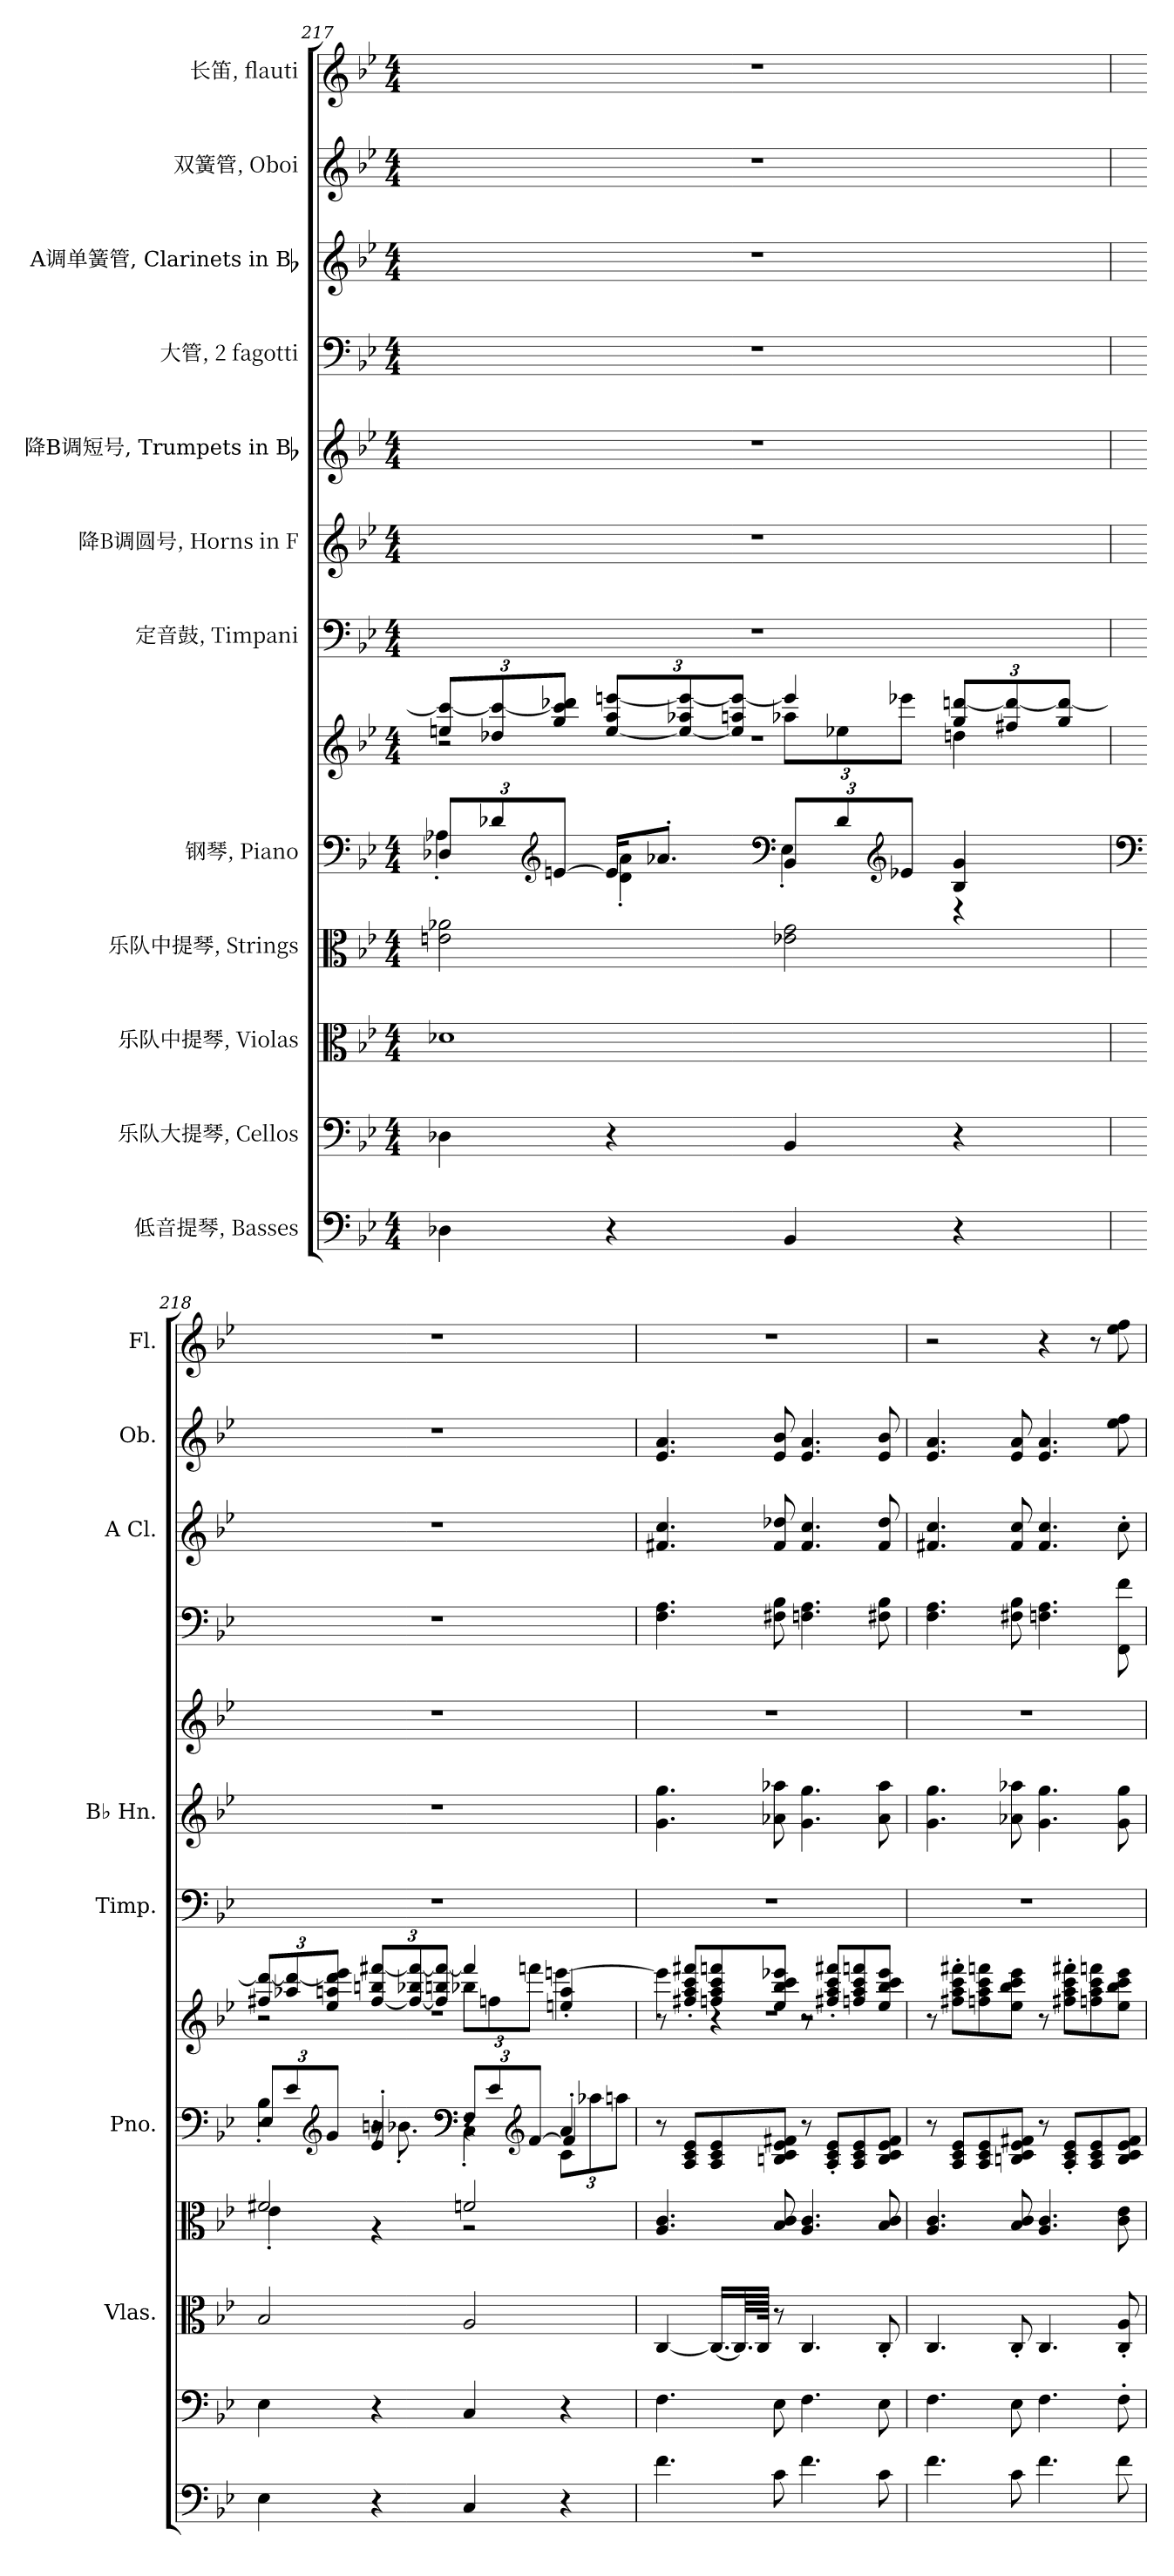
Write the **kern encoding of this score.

**kern	**kern	**kern	**kern	**kern	**kern	**kern	**kern	**kern	**kern	**kern	**kern	**kern
*part12	*part11	*part10	*part9	*part8	*part8	*part7	*part6	*part5	*part4	*part3	*part2	*part1
*staff13	*staff12	*staff11	*staff10	*staff9	*staff8	*staff7	*staff6	*staff5	*staff4	*staff3	*staff2	*staff1
*I"低音提琴, Basses	*I"乐队大提琴, Cellos	*I"乐队中提琴, Violas	*I"乐队中提琴, Strings	*I"钢琴, Piano	*	*I"定音鼓, Timpani	*I"降B调圆号, Horns in F	*I"降B调短号, Trumpets in Bb	*I"大管, 2 fagotti	*I"A调单簧管, Clarinets in Bb	*I"双簧管, Oboi	*I"长笛, flauti
*	*	*I'Vlas.	*	*I'Pno.	*	*I'Timp.	*I'B♭ Hn.	*	*	*I'A Cl.	*I'Ob.	*I'Fl.
!!LO:PB:g=z
*clefF4	*clefF4	*clefC3	*clefC3	*clefF4	*clefG2	*clefF4	*clefG2	*clefG2	*clefF4	*clefG2	*clefG2	*clefG2
*ITrd7c12	*	*	*	*	*	*	*ITrd1c2	*ITrd1c2	*	*ITrd2c3	*	*
*k[b-e-]	*k[b-e-]	*k[b-e-]	*k[b-e-]	*k[b-e-]	*k[b-e-]	*k[b-e-]	*k[b-e-a-d-]	*k[b-e-a-d-]	*k[b-e-]	*k[f#]	*k[b-e-]	*k[b-e-]
*M4/4	*M4/4	*M4/4	*M4/4	*M4/4	*M4/4	*M4/4	*M4/4	*M4/4	*M4/4	*M4/4	*M4/4	*M4/4
=217	=217	=217	=217	=217	=217	=217	=217	=217	=217	=217	=217	=217
*	*	*	*	*	*^	*	*	*	*	*	*	*
*	*	*	*	*Xbrackettup	*	*Xbrackettup	*	*	*	*	*	*	*
*	*	*	*	*^	*	*^	*	*	*	*	*	*	*
4DD-X\	4D-X\	1d-X	2en\ 2a-X\	12D-X/L	4A-X'\	1r	12een/ 12ccc/_L	2r	1r	1r	1r	1r	1r	1r	1r
.	.	.	.	12d-X/	.	.	12dd-X/ 12ccc/_	.	.	.	.	.	.	.	.
*	*	*	*	*clefG2	*	*	*	*	*	*	*	*	*	*	*
.	.	.	.	[12en/J	.	.	12gg/ 12ccc/] 12ddd-X/J	.	.	.	.	.	.	.	.
4r	4r	.	.	16e/KL]	4d-\' 4a\'	.	[12ee/ 12aa/ [12eeen/L	.	.	.	.	.	.	.	.
.	.	.	.	8.a-X'/J	.	.	.	.	.	.	.	.	.	.	.
.	.	.	.	.	.	.	12ee/_ 12aa-X/ 12eee/_	.	.	.	.	.	.	.	.
.	.	.	.	.	.	.	12ee/] 12aan/ 12eee/_J	.	.	.	.	.	.	.	.
*	*	*	*	*clefF4	*	*	*	*	*	*	*	*	*	*	*
4BBB-/	4BB-/	.	2e-X\ 2g\	12BB-/L	4E-'\	.	4eee/]	12aa-X\L	.	.	.	.	.	.	.
.	.	.	.	12d-/	.	.	.	12ee-X\	.	.	.	.	.	.	.
*	*	*	*	*clefG2	*	*	*	*	*	*	*	*	*	*	*
.	.	.	.	12e-X/J	.	.	.	12eee-X\J	.	.	.	.	.	.	.
4r	4r	.	.	4B-/ 4g/	4r	.	12gg/ [12dddn/L	4ddn\	.	.	.	.	.	.	.
.	.	.	.	.	.	.	12ff#X/ 12ddd/_	.	.	.	.	.	.	.	.
.	.	.	.	.	.	.	12gg/ 12ddd/_J	.	.	.	.	.	.	.	.
*	*	*	*	*v	*v	*	*	*	*	*	*	*	*	*	*
!!LO:PB:g=z
=218	=218	=218	=218	=218	=218	=218	=218	=218	=218	=218	=218	=218	=218	=218
*	*	*	*	*clefF4	*	*	*	*	*	*	*	*	*	*
*	*	*	*^	*^	*	*	*	*	*	*	*	*	*	*
*	*	*	*	*	*	*^	*	*	*	*	*	*	*	*	*	*
4EE-\	4E-\	2B-/	2f#X/	4e-'\	2r	4B-'\	12E-/L	1r	12ff#X/ 12ddd/_L	2r	1r	1r	1r	1r	1r	1r	1r
.	.	.	.	.	.	.	12e-/	.	12aa-X/ 12ddd/_	.	.	.	.	.	.	.	.
*	*	*	*	*	*clefG2	*	*	*	*	*	*	*	*	*	*	*	*
.	.	.	.	.	.	.	12g/J	.	12ee-/ 12aan/ 12ddd/] 12eee-/J	.	.	.	.	.	.	.	.
4r	4r	.	.	4r	.	16r	4e-/' 4bn/'	.	[12ff#/ 12bbn/ [12fff#X/L	.	.	.	.	.	.	.	.
.	.	.	.	.	.	8.b-X'\	.	.	.	.	.	.	.	.	.	.	.
.	.	.	.	.	.	.	.	.	12ff#/_ 12bb-X/ 12fff#/_	.	.	.	.	.	.	.	.
.	.	.	.	.	.	.	.	.	12ff#/] 12bbn/ 12fff#/_J	.	.	.	.	.	.	.	.
*	*	*	*	*	*clefF4	*	*	*	*	*	*	*	*	*	*	*	*
4CC/	4C/	2A/	2fn/	2r	4r	4C'\	12F/L	.	4fff#/]	12bb-X\L	.	.	.	.	.	.	.
.	.	.	.	.	.	.	12e-/	.	.	12ffn\	.	.	.	.	.	.	.
*	*	*	*	*	*clefG2	*	*	*	*	*	*	*	*	*	*	*	*
.	.	.	.	.	.	.	[12f/J	.	.	12fffn\J	.	.	.	.	.	.	.
4r	4r	.	.	.	4a'/	12c\L	4f/]	.	4een/' 4aa/'	[4eeen\	.	.	.	.	.	.	.
.	.	.	.	.	.	12aa-X\	.	.	.	.	.	.	.	.	.	.	.
.	.	.	.	.	.	12aan\J	.	.	.	.	.	.	.	.	.	.	.
*	*	*	*v	*v	*	*	*	*	*	*	*	*	*	*	*	*	*
*	*	*	*	*v	*v	*v	*	*	*	*	*	*	*	*	*	*
!!LO:PB:g=z
=219	=219	=219	=219	=219	=219	=219	=219	=219	=219	=219	=219	=219	=219	=219
4.F\	4.F\	[4C/	4.A/ 4.c/	8r	1r	8r	4eee\]	1r	4.f\ 4.ff\	1r	4.F\ 4.A\	4.d#X/ 4.a/	4.e-/ 4.a/	1r
.	.	.	.	8A/ 8c/ 8e-/L	.	8ff#X/' 8aa/' 8ccc/' 8fff#X/'L	.	.	.	.	.	.	.	.
.	.	16.C/LL_	.	8A/ 8c/ 8e-/	.	8ffn/ 8aa/ 8ccc/ 8fffn/	4r	.	.	.	.	.	.	.
.	.	64.C/LL]	.	.	.	.	.	.	.	.	.	.	.	.
.	.	128C/JJJJk	.	.	.	.	.	.	.	.	.	.	.	.
8C\	8E-\	8r	8B-/ 8c/	8Bn/ 8c/ 8e-/ 8f#X/J	.	8ee-/ 8bb-/ 8ccc/ 8eee-X/J	.	.	8g-X\ 8gg-X\	.	8F#X\ 8B-\	8d#/ 8b-X/	8e-/ 8b-/	.
4.F\	4.F\	4.C/	4.A/ 4.c/	8r	.	8r	2r	.	4.f\ 4.ff\	.	4.Fn\ 4.A\	4.d#/ 4.a/	4.e-/ 4.a/	.
.	.	.	.	8A/' 8c/' 8e-/'L	.	8ff#X/' 8aa/' 8ccc/' 8fff#X/'L	.	.	.	.	.	.	.	.
.	.	.	.	8A/ 8c/ 8e-/	.	8ffn/ 8aa/ 8ccc/ 8fffn/	.	.	.	.	.	.	.	.
8C\	8E-\	8C'/	8B-/ 8c/	8B/ 8c/ 8e-/ 8f#/J	.	8ee-/ 8bb-/ 8ccc/ 8eee-/J	.	.	8g-\ 8gg-\	.	8F#X\ 8B-\	8d#/ 8b-/	8e-/ 8b-/	.
*	*	*	*	*	*v	*v	*v	*	*	*	*	*	*	*
=220	=220	=220	=220	=220	=220	=220	=220	=220	=220	=220	=220	=220
4.F\	4.F\	4.C/	4.A/ 4.c/	8r	8r	1r	4.f\ 4.ff\	1r	4.F\ 4.A\	4.d#X/ 4.a/	4.e-/ 4.a/	2r
.	.	.	.	8A/ 8c/ 8e-/L	8ff#X\' 8aa\' 8ccc\' 8fff#X\'L	.	.	.	.	.	.	.
.	.	.	.	8A/ 8c/ 8e-/	8ffn\ 8aa\ 8ccc\ 8fffn\	.	.	.	.	.	.	.
8C\	8E-\	8C'/	8B-/ 8c/	8Bn/ 8c/ 8e-/ 8f#X/J	8ee-\ 8bb-\ 8ccc\ 8eee-\J	.	8g-X\ 8gg-X\	.	8F#X\ 8B-\	8d#/ 8a/	8e-/ 8a/	.
4.F\	4.F\	4.C/	4.A/ 4.c/	8r	8r	.	4.f\ 4.ff\	.	4.Fn\ 4.A\	4.d#/ 4.a/	4.e-/ 4.a/	4r
.	.	.	.	8A/' 8c/' 8e-/'L	8ff#X\' 8aa\' 8ccc\' 8fff#X\'L	.	.	.	.	.	.	.
.	.	.	.	8A/ 8c/ 8e-/	8ffn\ 8aa\ 8ccc\ 8fffn\	.	.	.	.	.	.	8r
8F\	8F'\	8C/' 8A/'	8c\ 8e-\	8B/ 8c/ 8e-/ 8f#/J	8ee-\ 8bb-\ 8ccc\ 8eee-\J	.	8f\ 8ff\	.	8FF\ 8f\	8a'\	8ee-\ 8ff\	8ee-\ 8ff\
=	=	=	=	=	=	=	=	=	=	=	=	=
*-	*-	*-	*-	*-	*-	*-	*-	*-	*-	*-	*-	*-
